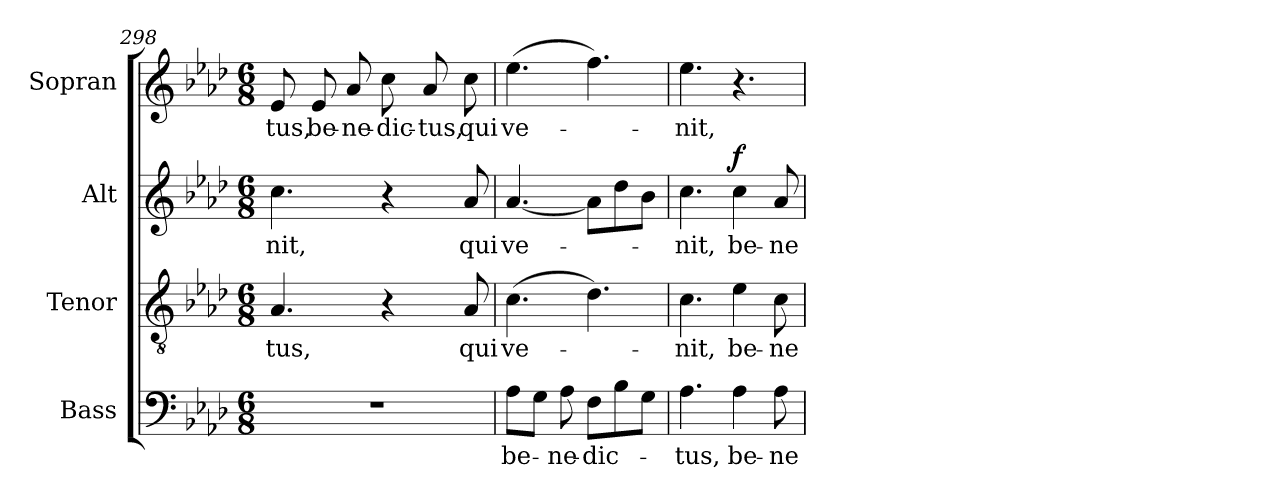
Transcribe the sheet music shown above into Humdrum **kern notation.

**kern	**text	**kern	**text	**kern	**text	**dynam	**kern	**text
*part4	*part4	*part3	*part3	*part2	*part2	*part2	*part1	*part1
*staff4	*staff4	*staff3	*staff3	*staff2	*staff2	*staff2	*staff1	*staff1
*I"Bass	*	*I"Tenor	*	*I"Alt	*	*	*I"Sopran	*
*I'B.	*	*I'T.	*	*I'A.	*	*	*I'S.	*
!!LO:LB:g=z
*clefF4	*	*clefGv2	*	*clefG2	*	*	*clefG2	*
*k[b-e-a-d-]	*	*k[b-e-a-d-]	*	*k[b-e-a-d-]	*	*	*k[b-e-a-d-]	*
*A-:	*	*A-:	*	*A-:	*	*	*A-:	*
*M6/8	*	*M6/8	*	*M6/8	*	*	*M6/8	*
=298	=298	=298	=298	=298	=298	=298	=298	=298
!	!	!	!LO:LY:b	!	!LO:LY:b	!	!	!LO:LY:b
2.r	.	4.A-/	-tus,	4.cc\	-nit,	.	8e-/	-tus,
!	!	!	!	!	!	!	!	!LO:LY:b
.	.	.	.	.	.	.	8e-/	be-
!	!	!	!	!	!	!	!	!LO:LY:b
.	.	.	.	.	.	.	8a-/	-ne-
!	!	!	!	!	!	!	!	!LO:LY:b
.	.	4r	.	4r	.	.	8cc\	-dic-
!	!	!	!	!	!	!	!	!LO:LY:b
.	.	.	.	.	.	.	8a-/	-tus,
!	!	!	!LO:LY:b	!	!LO:LY:b	!	!	!LO:LY:b
.	.	8A-/	qui	8a-/	qui	.	8cc\	qui
=299	=299	=299	=299	=299	=299	=299	=299	=299
!	!LO:LY:b	!	!LO:LY:b	!	!LO:LY:b	!	!	!LO:LY:b
8A-\L	be-	(>4.c\	ve-	[4.a-/	ve-	.	(>4.ee-\	ve-
8G\J	.	.	.	.	.	.	.	.
!	!LO:LY:b	!	!	!	!	!	!	!
8A-\	-ne-	.	.	.	.	.	.	.
!	!LO:LY:b	!	!	!	!	!	!	!
8F\L	-dic-	4.d-\)	.	8a-\L]	.	.	4.ff\)	.
8B-\	.	.	.	8dd-\	.	.	.	.
8G\J	.	.	.	8b-\J	.	.	.	.
=300	=300	=300	=300	=300	=300	=300	=300	=300
!	!LO:LY:b	!	!LO:LY:b	!	!LO:LY:b	!	!	!LO:LY:b
4.A-\	-tus,	4.c\	-nit,	4.cc\	-nit,	.	4.ee-\	-nit,
!	!LO:LY:b	!	!LO:LY:b	!	!LO:LY:b	!LO:DY:a	!	!
4A-\	be-	4e-\	be-	4cc\	be-	f	4.r	.
!	!LO:LY:b	!	!LO:LY:b	!	!LO:LY:b	!	!	!
8A-\	-ne-	8c\	-ne-	8a-/	-ne-	.	.	.
=	=	=	=	=	=	=	=	=
*-	*-	*-	*-	*-	*-	*-	*-	*-
